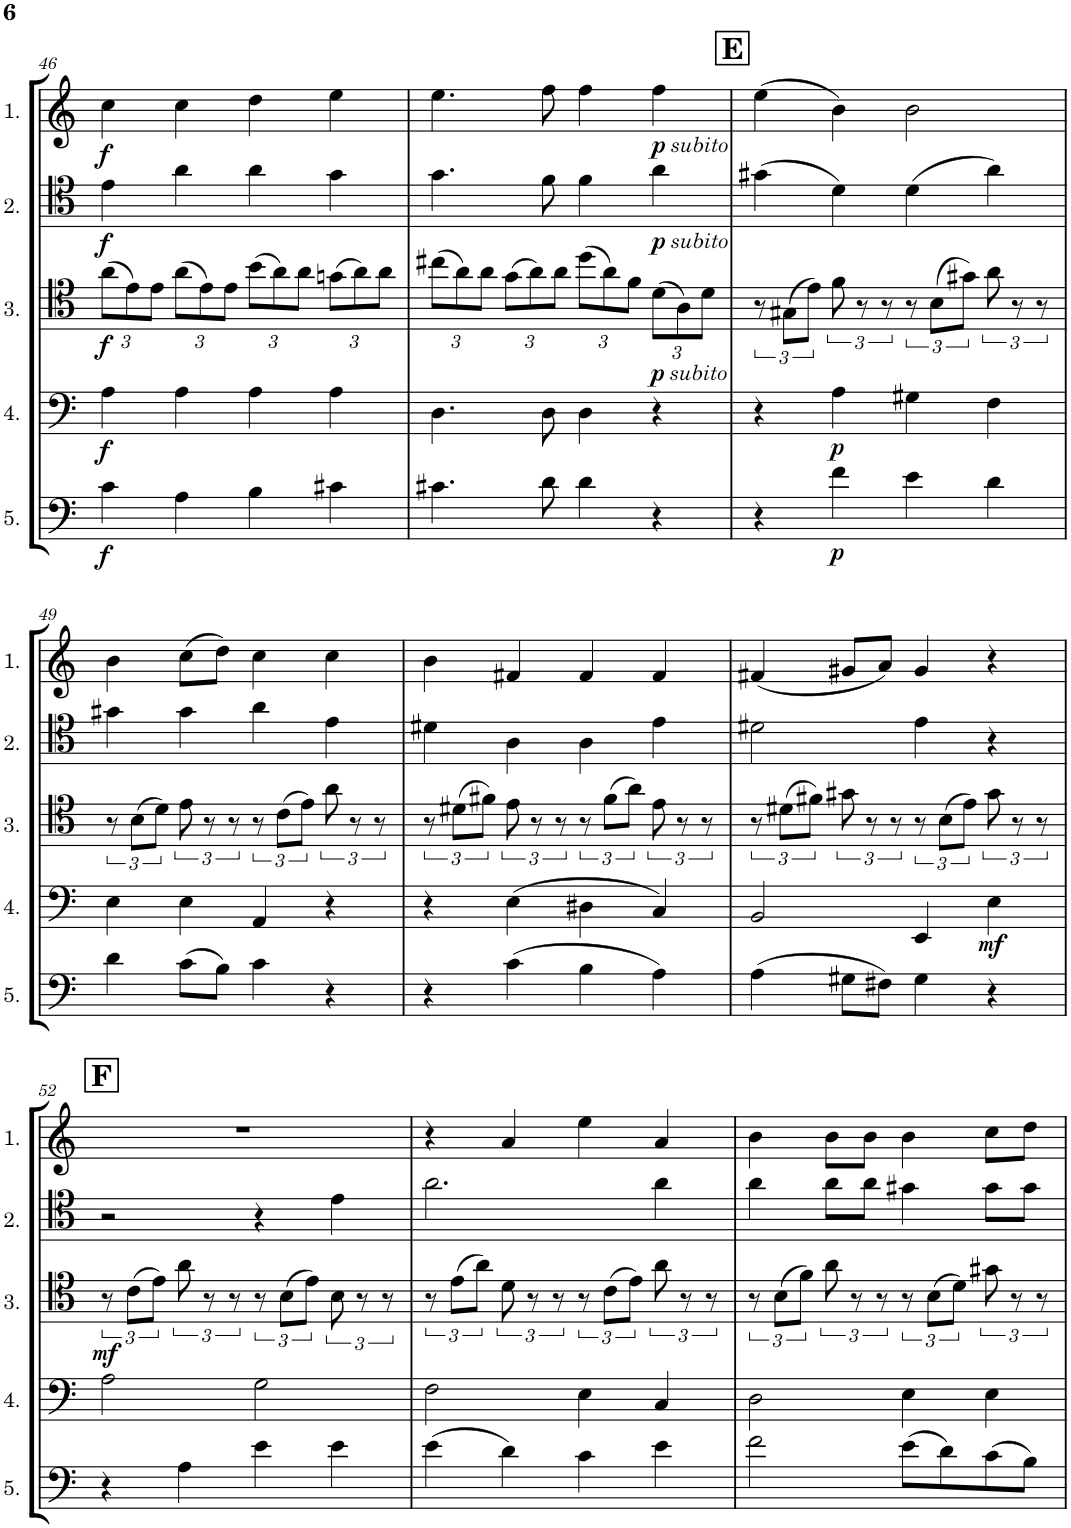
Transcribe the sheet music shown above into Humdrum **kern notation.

**kern	**dynam	**kern	**dynam	**kern	**dynam	**kern	**dynam	**kern	**dynam
*part5	*part5	*part4	*part4	*part3	*part3	*part2	*part2	*part1	*part1
*staff5	*staff5	*staff4	*staff4	*staff3	*staff3	*staff2	*staff2	*staff1	*staff1
*I"Cello 5	*	*I"Cello 4	*	*I"Cello 3	*	*I"Cello 2	*	*I"Cello 1	*
!!LO:PB:g=z
*clefF4	*	*clefF4	*	*clefC4	*	*clefC4	*	*clefG2	*
*k[]	*	*k[]	*	*k[]	*	*k[]	*	*k[]	*
*M4/4	*	*M4/4	*	*M4/4	*	*M4/4	*	*M4/4	*
*met(c)	*	*met(c)	*	*met(c)	*	*met(c)	*	*met(c)	*
*	*	*	*	*Xbrackettup	*	*	*	*	*
=46	=46	=46	=46	=46	=46	=46	=46	=46	=46
!	!LO:DY:b	!	!LO:DY:b	!	!LO:DY:b	!	!LO:DY:b	!	!LO:DY:b
4c\	f	4A\	f	(12a\L	f	4e\	f	4cc\	f
.	.	.	.	12e\)	.	.	.	.	.
.	.	.	.	12e\J	.	.	.	.	.
4A\	.	4A\	.	(12a\L	.	4a\	.	4cc\	.
.	.	.	.	12e\)	.	.	.	.	.
.	.	.	.	12e\J	.	.	.	.	.
4B\	.	4A\	.	(12b\L	.	4a\	.	4dd\	.
.	.	.	.	12a\)	.	.	.	.	.
.	.	.	.	12a\J	.	.	.	.	.
4c#X\	.	4A\	.	(12gn\L	.	4g\	.	4ee\	.
.	.	.	.	12a\)	.	.	.	.	.
.	.	.	.	12a\J	.	.	.	.	.
=47	=47	=47	=47	=47	=47	=47	=47	=47	=47
4.c#X\	.	4.D\	.	(12cc#X\L	.	4.g\	.	4.ee\	.
.	.	.	.	12a\)	.	.	.	.	.
.	.	.	.	12a\J	.	.	.	.	.
.	.	.	.	(12g\L	.	.	.	.	.
.	.	.	.	12a\)	.	.	.	.	.
8d\	.	8D\	.	.	.	8f\	.	8ff\	.
.	.	.	.	12a\J	.	.	.	.	.
4d\	.	4D\	.	(12dd\L	.	4f\	.	4ff\	.
.	.	.	.	12a\)	.	.	.	.	.
.	.	.	.	12f\J	.	.	.	.	.
!	!	!	!	!	!LO:DY:b	!	!	!	!
!	!	!	!	!	!LO:DY:n=1:b	!	!LO:DY:b	!	!
!	!	!	!	!	!	!	!LO:DY:n=1:b	!	!LO:DY:b
!	!	!	!	!	!	!	!	!	!LO:DY:n=1:b
4r	.	4r	.	(12d\L	p other-dynamics	4a\	p other-dynamics	4ff\	p other-dynamics
.	.	.	.	12A\)	.	.	.	.	.
.	.	.	.	12d\J	.	.	.	.	.
!!LO:REH:place=s1:a:B:cj:fs=14:t=E
=48	=48	=48	=48	=48	=48	=48	=48	=48	=48
*	*	*	*	*brackettup	*	*	*	*	*
4r	.	4r	.	12r	.	(4g#X\	.	(4ee\	.
.	.	.	.	(12G#X\L	.	.	.	.	.
.	.	.	.	12e\J)	.	.	.	.	.
!	!LO:DY:b	!	!LO:DY:b	!	!	!	!	!	!
4f\	p	4A\	p	12f\	.	4d\)	.	4b\)	.
.	.	.	.	4r	.	.	.	.	.
4e\	.	4G#X\	.	.	.	(4d\	.	2b\	.
.	.	.	.	(12B\L	.	.	.	.	.
.	.	.	.	12g#X\J)	.	.	.	.	.
4d\	.	4F\	.	12a\	.	4a\)	.	.	.
.	.	.	.	12r	.	.	.	.	.
.	.	.	.	12r	.	.	.	.	.
!!LO:LB:g=z
=49	=49	=49	=49	=49	=49	=49	=49	=49	=49
4d\	.	4E\	.	12r	.	4g#X\	.	4b\	.
.	.	.	.	(12B\L	.	.	.	.	.
.	.	.	.	12d\J)	.	.	.	.	.
(8c\L	.	4E\	.	12e\	.	4g#\	.	(8cc\L	.
.	.	.	.	4r	.	.	.	.	.
8B\J)	.	.	.	.	.	.	.	8dd\J)	.
4c\	.	4AA/	.	.	.	4a\	.	4cc\	.
.	.	.	.	(12c\L	.	.	.	.	.
.	.	.	.	12e\J)	.	.	.	.	.
4r	.	4r	.	12a\	.	4e\	.	4cc\	.
.	.	.	.	12r	.	.	.	.	.
.	.	.	.	12r	.	.	.	.	.
=50	=50	=50	=50	=50	=50	=50	=50	=50	=50
4r	.	4r	.	12r	.	4d#X\	.	4b\	.
.	.	.	.	(12d#X\L	.	.	.	.	.
.	.	.	.	12f#X\J)	.	.	.	.	.
(4c\	.	(4E\	.	12e\	.	4A\	.	4f#X/	.
.	.	.	.	4r	.	.	.	.	.
4B\	.	4D#X\	.	.	.	4A\	.	4f#/	.
.	.	.	.	(12f#\L	.	.	.	.	.
.	.	.	.	12a\J)	.	.	.	.	.
4A\)	.	4C/)	.	12e\	.	4e\	.	4f#/	.
.	.	.	.	12r	.	.	.	.	.
.	.	.	.	12r	.	.	.	.	.
=51	=51	=51	=51	=51	=51	=51	=51	=51	=51
(4A\	.	2BB/	.	12r	.	2d#X\	.	(4f#X/	.
.	.	.	.	(12d#X\L	.	.	.	.	.
.	.	.	.	12f#X\J)	.	.	.	.	.
8G#X\L	.	.	.	12g#X\	.	.	.	8g#X/L	.
.	.	.	.	4r	.	.	.	.	.
8F#X\J)	.	.	.	.	.	.	.	8a/J)	.
4G#\	.	4EE/	.	.	.	4e\	.	4g#/	.
.	.	.	.	(12B\L	.	.	.	.	.
.	.	.	.	12e\J)	.	.	.	.	.
!	!	!	!LO:DY:b	!	!	!	!	!	!
4r	.	4E\	mf	12g#\	.	4r	.	4r	.
.	.	.	.	12r	.	.	.	.	.
.	.	.	.	12r	.	.	.	.	.
!!LO:LB:g=z
!!LO:REH:place=s1:a:B:cj:fs=14:t=F
=52	=52	=52	=52	=52	=52	=52	=52	=52	=52
!	!	!	!	!	!LO:DY:b	!	!	!	!
4r	.	2A\	.	12r	mf	2r	.	1r	.
.	.	.	.	(12c\L	.	.	.	.	.
.	.	.	.	12e\J)	.	.	.	.	.
4A\	.	.	.	12a\	.	.	.	.	.
.	.	.	.	4r	.	.	.	.	.
4e\	.	2G\	.	.	.	4r	.	.	.
.	.	.	.	(12B\L	.	.	.	.	.
.	.	.	.	12e\J)	.	.	.	.	.
4e\	.	.	.	12B\	.	4e\	.	.	.
.	.	.	.	12r	.	.	.	.	.
.	.	.	.	12r	.	.	.	.	.
=53	=53	=53	=53	=53	=53	=53	=53	=53	=53
(4e\	.	2F\	.	12r	.	2.a\	.	4r	.
.	.	.	.	(12e\L	.	.	.	.	.
.	.	.	.	12a\J)	.	.	.	.	.
4d\)	.	.	.	12d\	.	.	.	4a/	.
.	.	.	.	4r	.	.	.	.	.
4c\	.	4E\	.	.	.	.	.	4ee\	.
.	.	.	.	(12c\L	.	.	.	.	.
.	.	.	.	12e\J)	.	.	.	.	.
4e\	.	4C/	.	12a\	.	4a\	.	4a/	.
.	.	.	.	12r	.	.	.	.	.
.	.	.	.	12r	.	.	.	.	.
=54	=54	=54	=54	=54	=54	=54	=54	=54	=54
2f\	.	2D\	.	12r	.	4a\	.	4b\	.
.	.	.	.	(12B\L	.	.	.	.	.
.	.	.	.	12f\J)	.	.	.	.	.
.	.	.	.	12a\	.	8a\L	.	8b\L	.
.	.	.	.	4r	.	.	.	.	.
.	.	.	.	.	.	8a\J	.	8b\J	.
(8e\L	.	4E\	.	.	.	4g#X\	.	4b\	.
.	.	.	.	(12B\L	.	.	.	.	.
8d\)	.	.	.	.	.	.	.	.	.
.	.	.	.	12d\J)	.	.	.	.	.
(8c\	.	4E\	.	12g#X\	.	8g#\L	.	8cc\L	.
.	.	.	.	12r	.	.	.	.	.
8B\J)	.	.	.	.	.	8g#\J	.	8dd\J	.
.	.	.	.	12r	.	.	.	.	.
=	=	=	=	=	=	=	=	=	=
*-	*-	*-	*-	*-	*-	*-	*-	*-	*-
